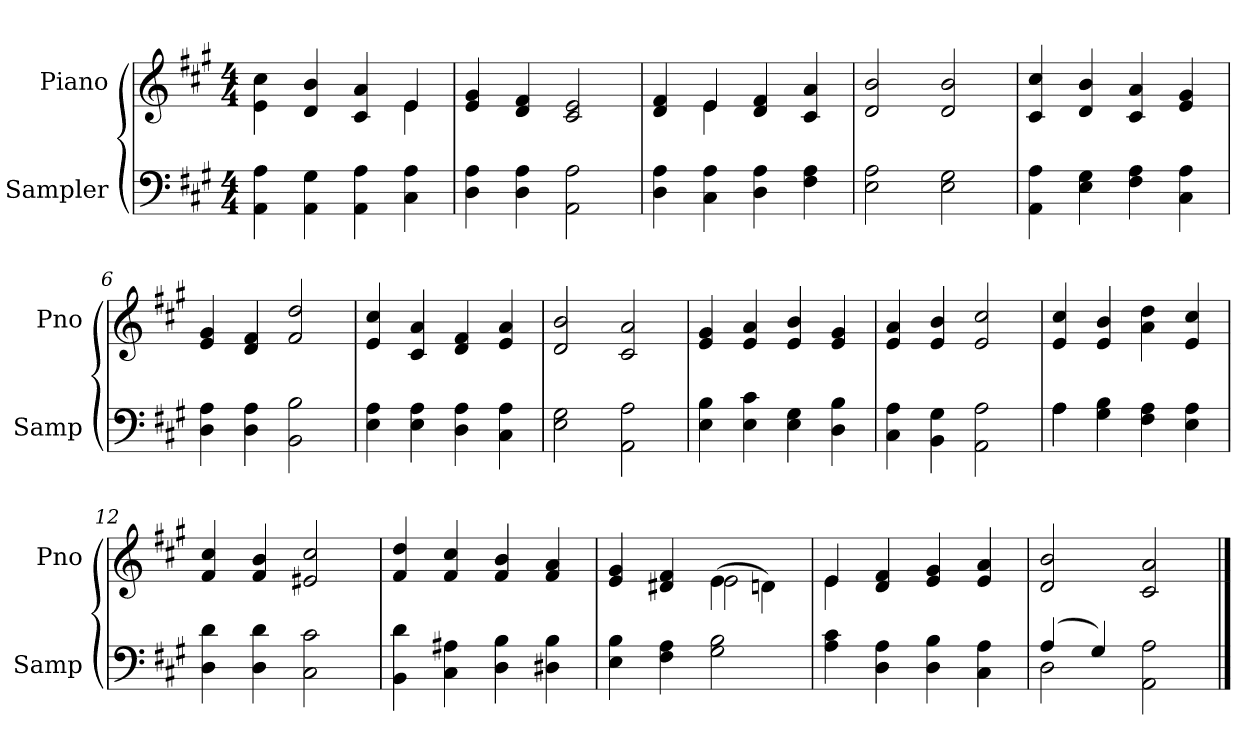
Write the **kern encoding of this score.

**kern	**kern
*part2	*part1
*staff2	*staff1
*I"Sampler	*I"Piano
*I'Samp	*I'Pno
*clefF4	*clefG2
*k[f#c#g#]	*k[f#c#g#]
*A:	*A:
*M4/4	*M4/4
=1	=1
*	*^
4AA 4A	4e\ 4cc#\	2.ryy
4AA 4G#	4d 4b	.
4AA 4A	4c# 4a	.
4C# 4A	4e/	4e
*	*v	*v
=2	=2
4D 4A	4e 4g#
4D 4A	4d 4f#
2AA 2A	2c# 2e
=3	=3
*	*^
4D 4A	4d 4f#	4ryy
4C# 4A	4e/	4e
4D 4A	4d 4f#	2ryy
4F# 4A	4c# 4a	.
*	*v	*v
=4	=4
2E 2A	2d 2b
2E 2G#	2d 2b
=5	=5
4AA 4A	4c# 4cc#
4E 4G#	4d 4b
4F# 4A	4c# 4a
4C# 4A	4e 4g#
=6	=6
4D 4A	4e 4g#
4D 4A	4d 4f#
2BB 2B	2f# 2dd
=7	=7
4E 4A	4e 4cc#
4E 4A	4c# 4a
4D 4A	4d 4f#
4C# 4A	4e 4a
=8	=8
2E 2G#	2d 2b
2AA 2A	2c# 2a
=9	=9
4E 4B	4e 4g#
4E 4c#	4e 4a
4E 4G#	4e 4b
4D 4B	4e 4g#
=10	=10
4C# 4A	4e 4a
4BB 4G#	4e 4b
2AA 2A	2e 2cc#
=11	=11
*^	*
4A\	4A	4e 4cc#
4G# 4B	2.ryy	4e 4b
4F# 4A	.	4a 4dd
4E 4A	.	4e 4cc#
*v	*v	*
=12	=12
4D 4d	4f# 4cc#
4D 4d	4f# 4b
2C# 2c#	2e#X 2cc#
=13	=13
4BB 4d	4f# 4dd
4C# 4A#X	4f# 4cc#
4D 4B	4f# 4b
4D#X 4B	4f# 4a
=14	=14
*	*^
4E 4B	4e 4g#	2ryy
4F# 4A	4d#X 4f#	.
2G# 2B	(4e\	2e
.	4dn\)	.
=15	=15	=15
4A 4c#	4e/	4e
4D 4A	4d 4f#	2.ryy
4D 4B	4e 4g#	.
4C# 4A	4e 4a	.
*	*v	*v
=16	=16
*^	*
(4A/	2D	2d 2b
4G#/)	.	.
2AA 2A	2ryy	2c# 2a
*v	*v	*
==	==
*-	*-
